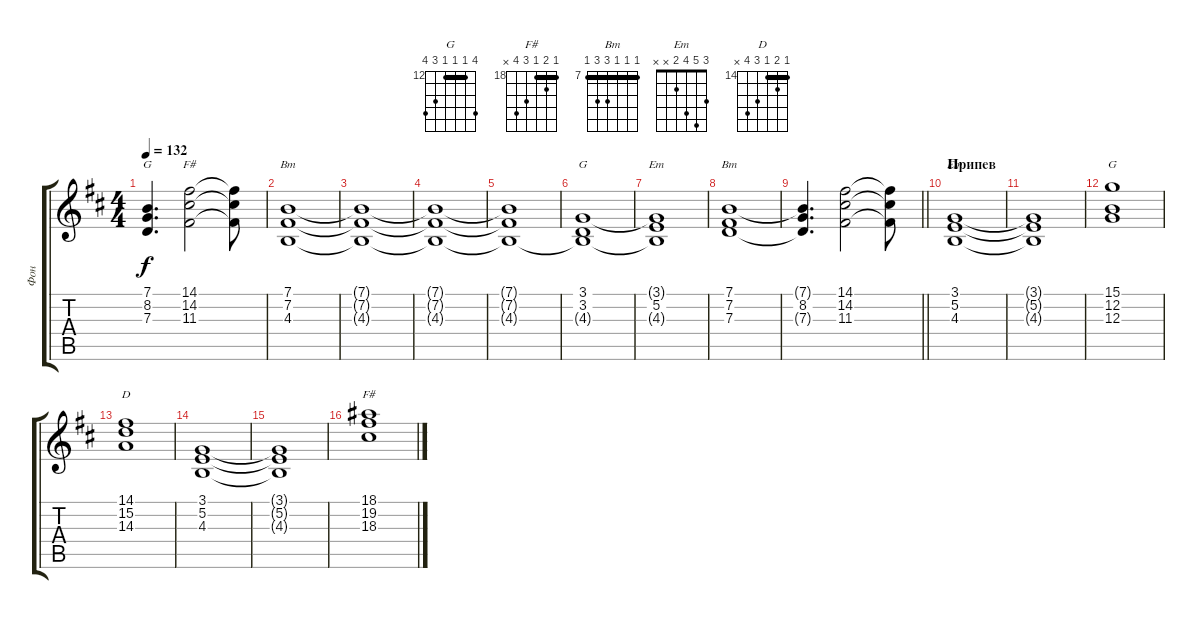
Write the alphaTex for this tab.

\track ("Фон" "Фон") {instrument pad2warm}
\staff {score tabs}
\tuning (E4 B3 G3 D3 A2 E2) {hide}
\chord ("G" 7 8 7 5 x x) {firstfret 5 barre 7}
\chord ("F#" 14 14 11 11 13 14) {firstfret 11 barre (11 14)}
\chord ("Bm" 7 7 4 4 5 7) {firstfret 4 barre (4 7)}
\chord ("G" 3 3 4 5 5 3) {barre 3}
\chord ("Em" x 5 4 5 2 0)
\chord ("Bm" 7 7 7 9 9 7) {firstfret 7 barre 7}
\chord ("Em" 3 5 4 2 x x)
\chord ("G" 15 12 12 12 14 15) {firstfret 12 barre 12}
\chord ("D" 14 15 14 16 17 x) {firstfret 14 barre 14}
\chord ("F#" 18 19 18 20 21 x) {firstfret 18 barre 18}
\ts (4 4)
\tempo 132
\clef g2
\ks bminor
(7.1{t} 8.2 7.3{t}).4{d ch "G" dy f} (14.1 14.2 11.3).2{ch "F#"} (14.1{t} 14.2{t} 11.3{t}).8 |
(7.1 7.2 4.3).1{ch "Bm"} |
(7.1{t} 7.2{t} 4.3{t}).1 |
(7.1{t} 7.2{t} 4.3{t}).1 |
(7.1{t} 7.2{t} 4.3{t}).1 |
(3.1 3.2 4.3{t}).1{ch "G"} |
(3.1{t} 5.2 4.3{t}).1{ch "Em"} |
(7.1 7.2 7.3).1{ch "Bm"} |
\barLineRight lightlight
(7.1{t} 8.2 7.3{t}).4{d} (14.1 14.2 11.3).2 (14.1{t} 14.2{t} 11.3{t}).8 |
\section ("" "Припев")
(3.1 5.2 4.3).1{ch "Em"} |
(3.1{t} 5.2{t} 4.3{t}).1 |
(15.1 12.2 12.3).1{ch "G"} |
(14.1 15.2 14.3).1{ch "D"} |
(3.1 5.2 4.3).1 |
(3.1{t} 5.2{t} 4.3{t}).1 |
(18.1 19.2 18.3).1{ch "F#"}
